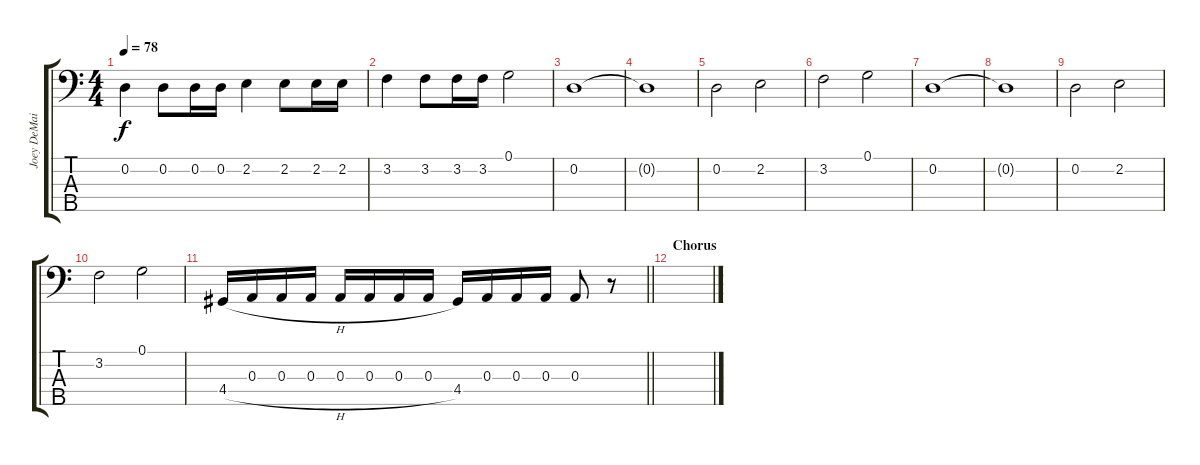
\track ("Joey DeMaio" "Joey DeMai") {instrument electricbasspick}
\staff {score tabs}
\tuning (G2 D2 A1 E1 B0) {hide}
\ts (4 4)
\tempo 78
\clef f4
\ks c
0.2.4{dy f} 0.2.8 0.2.16 0.2.16 2.2.4 2.2.8 2.2.16 2.2.16 |
3.2.4 3.2.8 3.2.16 3.2.16 0.1.2 |
0.2.1 |
0.2{t}.1 |
0.2.2 2.2.2 |
3.2.2 0.1.2 |
0.2.1 |
0.2{t}.1 |
0.2.2 2.2.2 |
3.2.2 0.1.2 |
\barLineRight lightlight
4.4{h}.16 0.3.16 0.3.16 0.3.16 0.3.16 0.3.16 0.3.16 0.3.16 4.4.16 0.3.16 0.3.16 0.3.16 0.3.8 r.8 |
\section ("" "Chorus")
